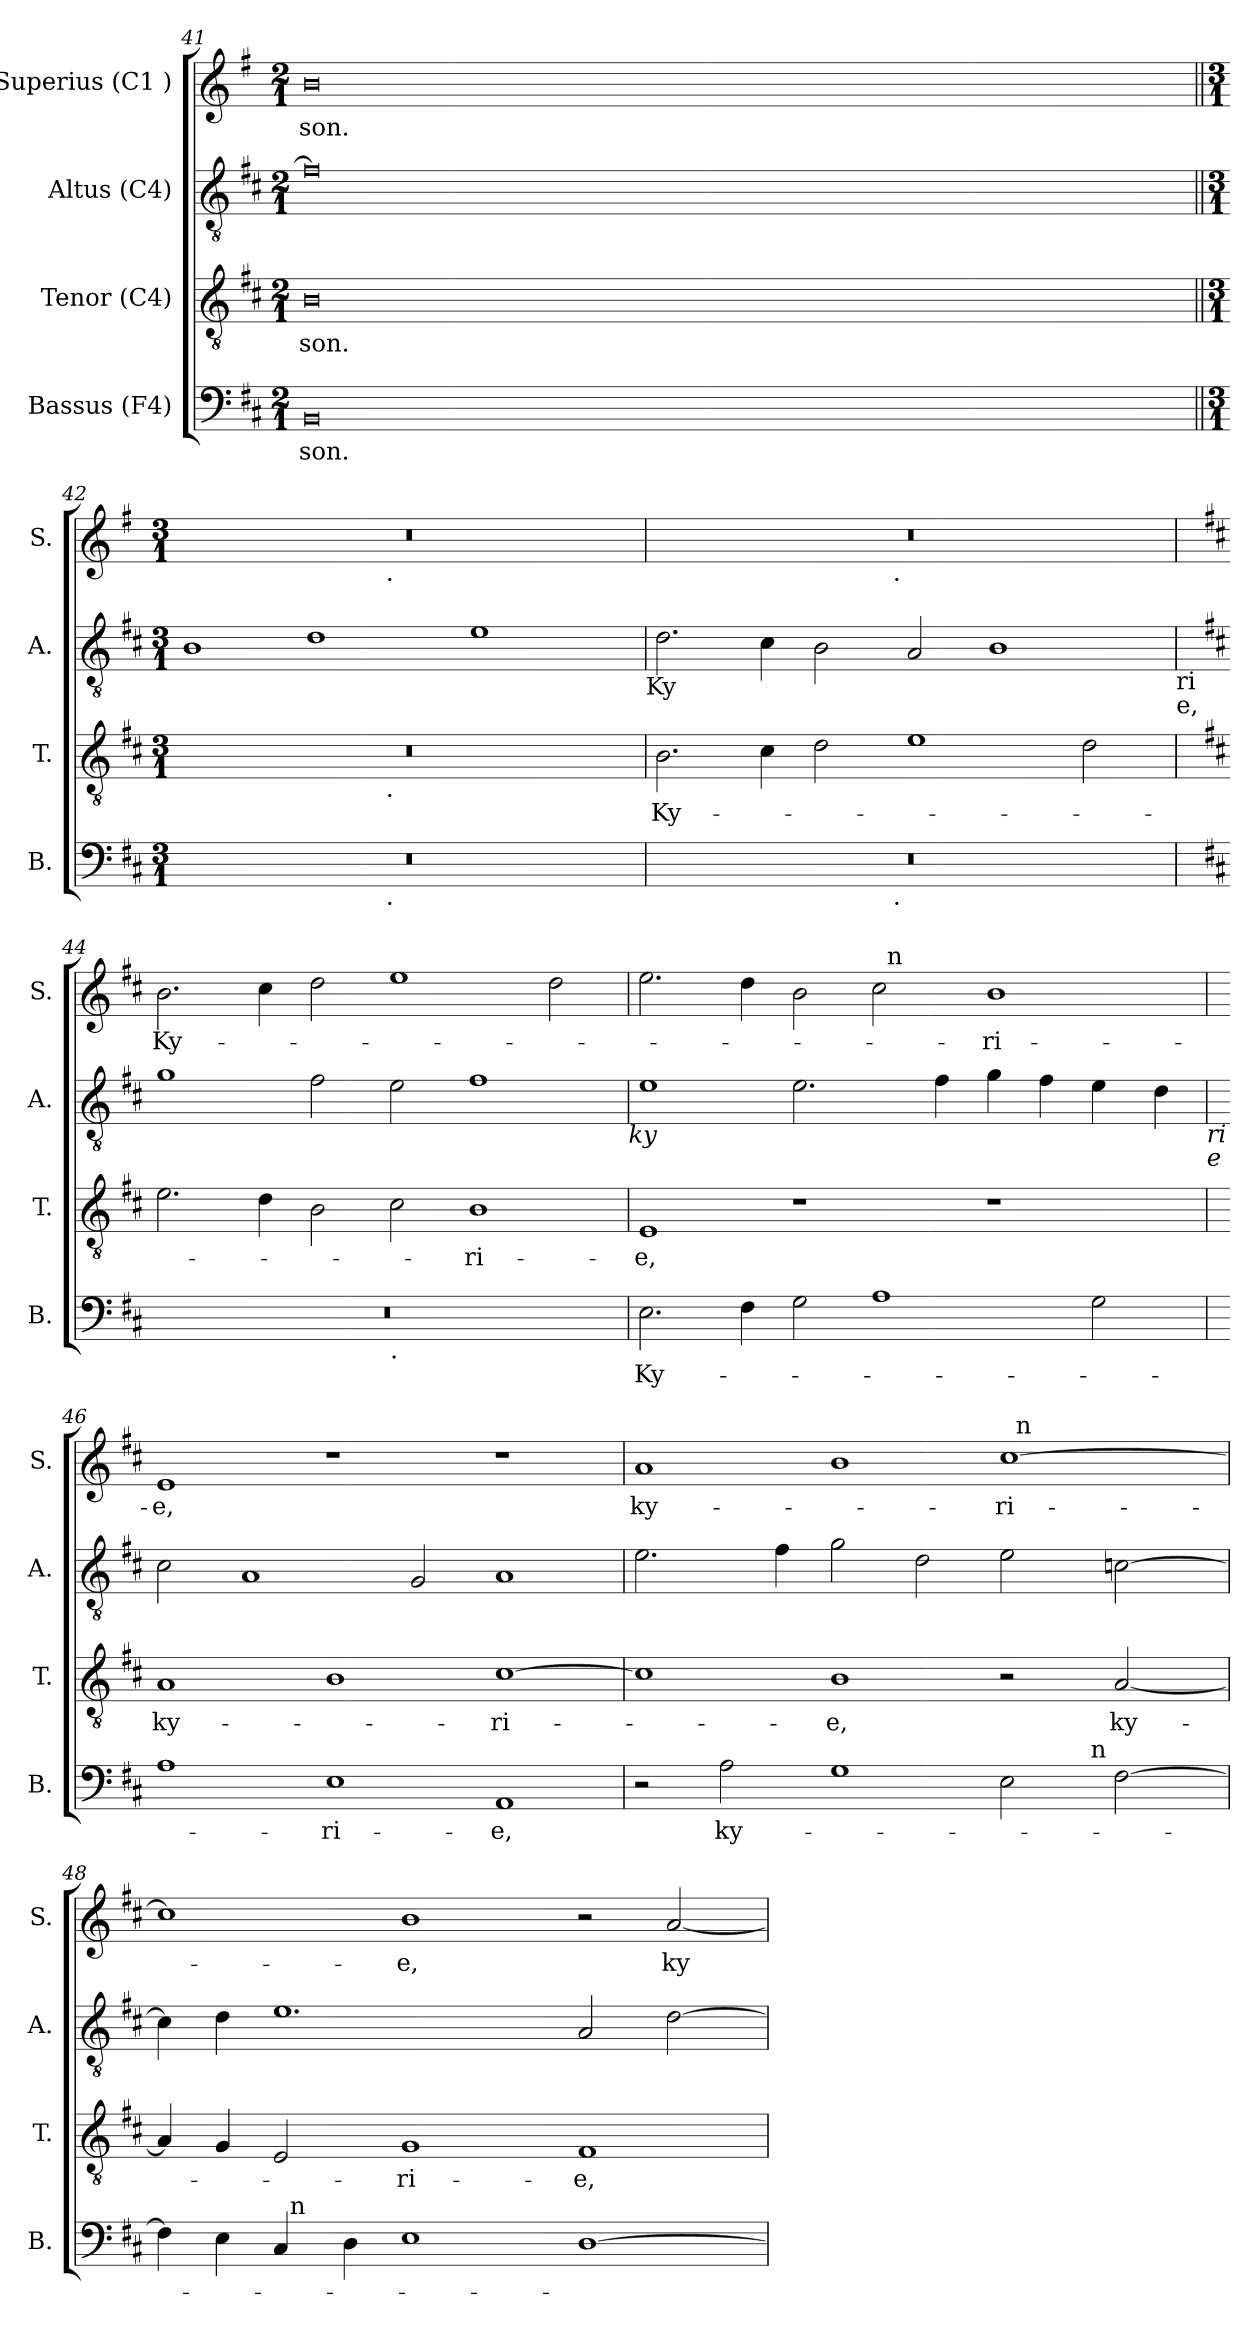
**kern	**text	**kern	**text	**kern	**kern	**text
*part4	*part4	*part3	*part3	*part2	*part1	*part1
*staff4	*staff4	*staff3	*staff3	*staff2	*staff1	*staff1
*I"Bassus (F4)	*	*I"Tenor (C4)	*	*I"Altus (C4)	*I"Superius (C1 )	*
*I'B.	*	*I'T.	*	*I'A.	*I'S.	*
*clefF4	*	*clefGv2	*	*clefGv2	*clefG2	*
*k[f#c#]	*	*k[f#c#]	*	*k[f#c#]	*k[f#]	*
*D:	*	*D:	*	*D:	*G:	*
*M2/1	*	*M2/1	*	*M2/1	*M2/1	*
=41	=41	=41	=41	=41	=41	=41
!	!LO:LY:b	!	!LO:LY:b	!	!	!LO:LY:b
0BB	-son.	0B	-son.	0f#]	0b	-son.
=42||	=42||	=42||	=42||	=42||	=42||	=42||
*M3/1	*	*M3/1	*	*M3/1	*M3/1	*
*^	*	*^	*	*	*^	*
0.r	1ryy	.	0.r	1ryy	.	1B	0.r	1ryy	.
.	4...ryy	.	.	4...ryy	.	1d	.	4...ryy	.
!	!	!	!	!	!	!	!	!LO:TX:b:t=.	!
!	!	!	!	!LO:TX:b:t=.	!	!	!	!	!
!	!LO:TX:b:t=.	!	!	!	!	!	!	!	!
.	1ryy	.	.	1ryy	.	.	.	1ryy	.
.	.	.	.	.	.	1e	.	.	.
.	2ryy	.	.	2ryy	.	.	.	2ryy	.
.	32ryy	.	.	32ryy	.	.	.	32ryy	.
!	!	!	!	!	!	!LO:TX:b:t=Ky	!	!	!
=43	=43	=43	=43	=43	=43	=43	=43	=43	=43
!	!	!	!	!	!LO:LY:b	!	!	!	!
*	*	*	*v	*v	*	*	*	*	*
0.r	1ryy	.	2.B\	Ky-	2.d\	0.r	1ryy	.
.	.	.	4c#\	.	4c#\	.	.	.
.	4...ryy	.	2d\	.	2B\	.	4...ryy	.
!	!	!	!	!	!	!	!LO:TX:b:t=.	!
!	!LO:TX:b:t=.	!	!	!	!	!	!	!
.	1ryy	.	.	.	.	.	1ryy	.
.	.	.	1e	.	2A/	.	.	.
.	.	.	.	.	1B	.	.	.
.	2ryy	.	.	.	.	.	2ryy	.
.	.	.	2d\	.	.	.	.	.
.	32ryy	.	.	.	.	.	32ryy	.
!	!	!	!	!	!LO:TX:b:t=ri	!	!	!
!	!	!	!	!	!LO:TX:b:t=e,	!	!	!
*	*	*	*	*	*	*v	*v	*
!!LO:LB:g=z
=44	=44	=44	=44	=44	=44	=44	=44
*	*	*	*	*	*	*k[f#c#]	*
*	*	*	*	*	*	*D:	*
*	*	*	*	*	*	*^	*
!	!	!	!	!	!	!	!	!LO:LY:b
*	*	*	*	*	*	*v	*v	*
0.r	1.ryy	.	2.e\	.	1g	2.b\	Ky-
.	.	.	4d\	.	.	4cc#\	.
.	.	.	2B\	.	2f#\	2dd\	.
!	!LO:TX:b:t=.	!	!	!	!	!	!
.	1.ryy	.	2c#\	.	2e\	1ee	.
!	!	!	!	!LO:LY:b	!	!	!
.	.	.	1B	-ri-	1f#	.	.
.	.	.	.	.	.	2dd\	.
!	!	!	!	!	!LO:TX:b:i:t=ky	!	!
=45	=45	=45	=45	=45	=45	=45	=45
!	!	!LO:LY:b	!	!LO:LY:b	!	!	!
*v	*v	*	*	*	*	*^	*
2.E\	Ky-	1E	-e,	1e	2.ee\	1ryy	.
4F#\	.	.	.	.	4dd\	.	.
2G\	.	1r	.	2.e\	2b\	2ryy	.
1A	.	.	.	.	2cc#\	32ryy	.
!	!	!	!	!	!	!LO:TX:a:t=n	!
.	.	.	.	.	.	1ryy	.
.	.	.	.	4f#\	.	.	.
!	!	!	!	!	!	!	!LO:LY:b
.	.	1r	.	4g\	1b	.	-ri-
.	.	.	.	4f#\	.	.	.
2G\	.	.	.	4e\	.	.	.
.	.	.	.	.	.	4...ryy	.
.	.	.	.	4d\	.	.	.
!	!	!	!	!LO:TX:b:i:t=ri	!	!	!
!	!	!	!	!LO:TX:b:i:t=e	!	!	!
=46	=46	=46	=46	=46	=46	=46	=46
!	!	!	!LO:LY:b	!	!	!	!LO:LY:b
*	*	*	*	*	*v	*v	*
1A	.	1A	ky-	2c#\	1e	-e,
.	.	.	.	1A	.	.
!	!LO:LY:b	!	!	!	!	!
1E	-ri-	1B	.	.	1r	.
.	.	.	.	2G/	.	.
!	!LO:LY:b	!	!LO:LY:b	!	!	!
1AA	-e,	[<1c#	-ri-	1A	1r	.
!!LO:LB:g=z
=47	=47	=47	=47	=47	=47	=47
!	!	!	!	!	!	!LO:LY:b
*^	*	*	*	*	*^	*
2r	1ryy	.	1c#]	.	2.e\	1a	1ryy	ky-
!	!	!LO:LY:b	!	!	!	!	!	!
2A\	.	ky-	.	.	.	.	.	.
.	.	.	.	.	4f#\	.	.	.
!	!	!	!	!LO:LY:b	!	!	!	!
1G	1ryy	.	1B	-e,	2g\	1b	1ryy	.
.	.	.	.	.	2d\	.	.	.
!	!	!	!	!	!	!	!	!LO:LY:b
2E\	4..ryy	.	2r	.	2e\	[>1cc#	32ryy	-ri-
!	!	!	!	!	!	!	!LO:TX:a:t=n	!
.	.	.	.	.	.	.	2ryy	.
!	!LO:TX:a:t=n	!	!	!	!	!	!	!
.	2ryy	.	.	.	.	.	.	.
!	!	!	!	!LO:LY:b	!	!	!	!
[>2F#\	.	.	[<2A/	ky-	[>2cn\	.	.	.
.	.	.	.	.	.	.	4...ryy	.
.	16ryy	.	.	.	.	.	.	.
*	*	*	*	*	*	*v	*v	*
=48	=48	=48	=48	=48	=48	=48	=48
4F#\]	2ryy	.	4A/]	.	4c\]	1cc#]	.
4E\	.	.	4G/	.	4d\	.	.
4C#/	32ryy	.	2E/	.	1.e	.	.
!	!LO:TX:a:t=n	!	!	!	!	!	!
.	1ryy	.	.	.	.	.	.
4D\	.	.	.	.	.	.	.
!	!	!	!	!LO:LY:b	!	!	!LO:LY:b
1E	.	.	1G	-ri-	.	1b	-e,
.	1ryy	.	.	.	.	.	.
!	!	!	!	!LO:LY:b	!	!	!
[>1D	.	.	1F#	-e,	2A/	2r	.
!	!	!	!	!	!	!	!LO:LY:b
.	.	.	.	.	[>2d\	[<2a/	ky-
.	4...ryy	.	.	.	.	.	.
*v	*v	*	*	*	*	*	*
=	=	=	=	=	=	=
*-	*-	*-	*-	*-	*-	*-
